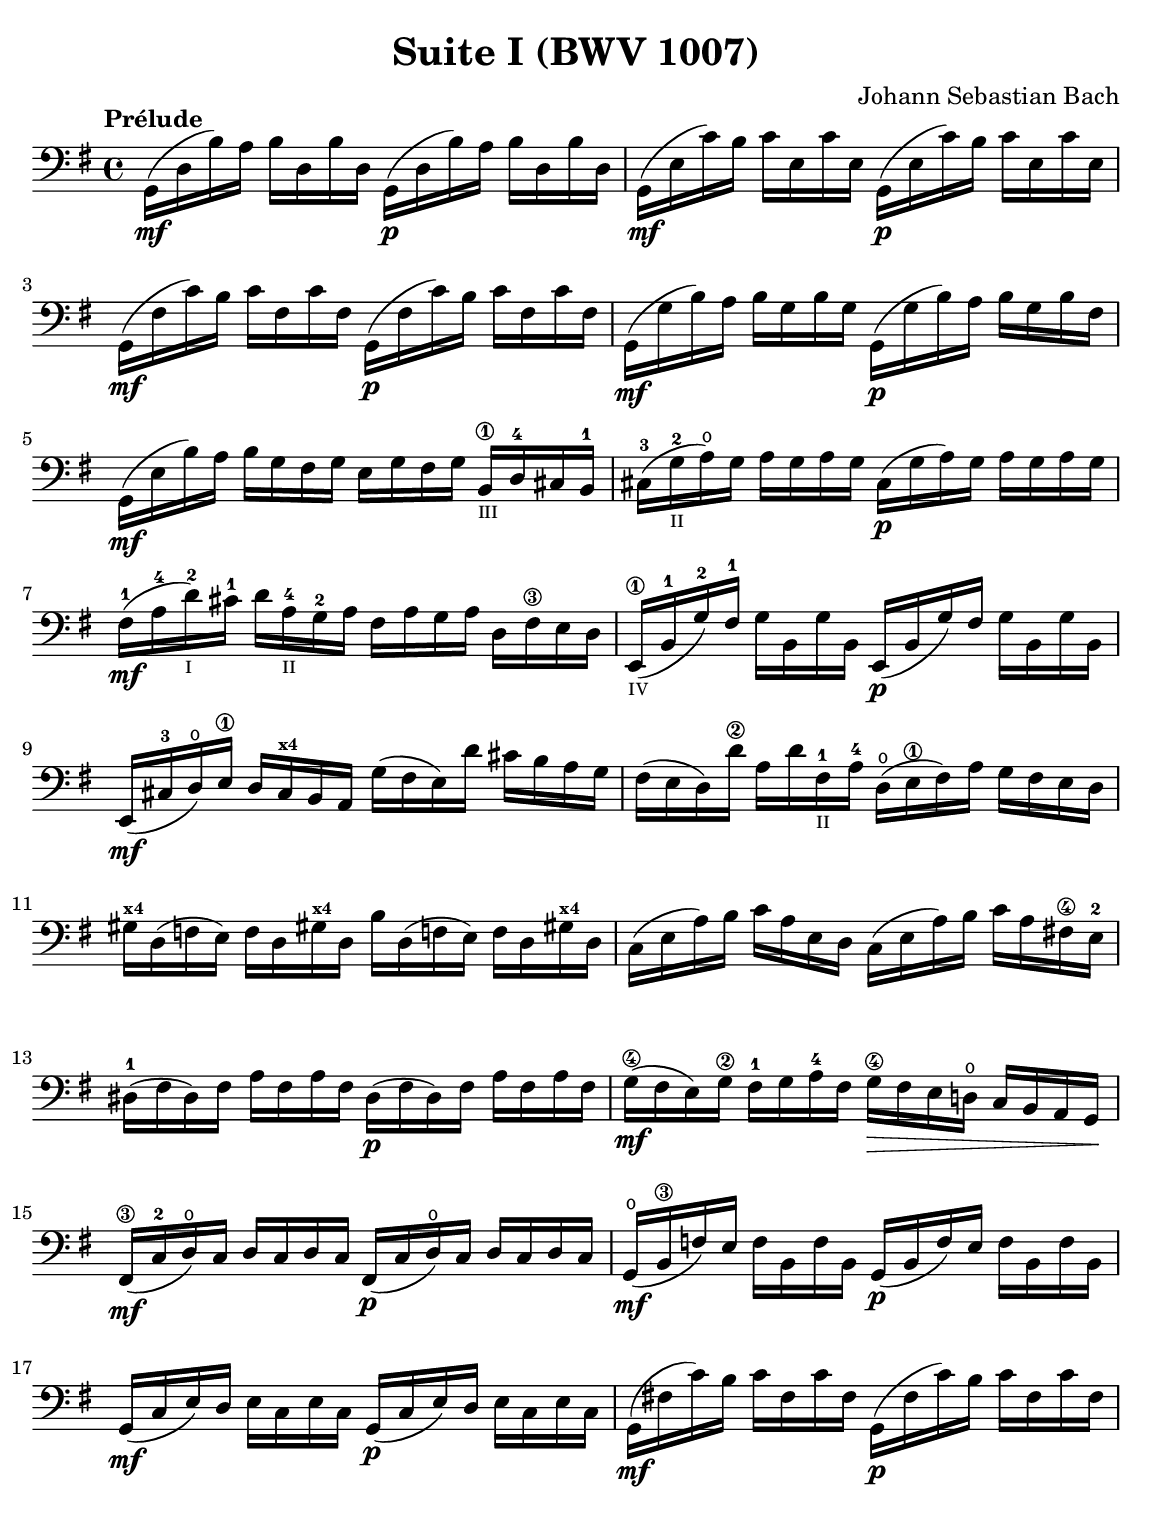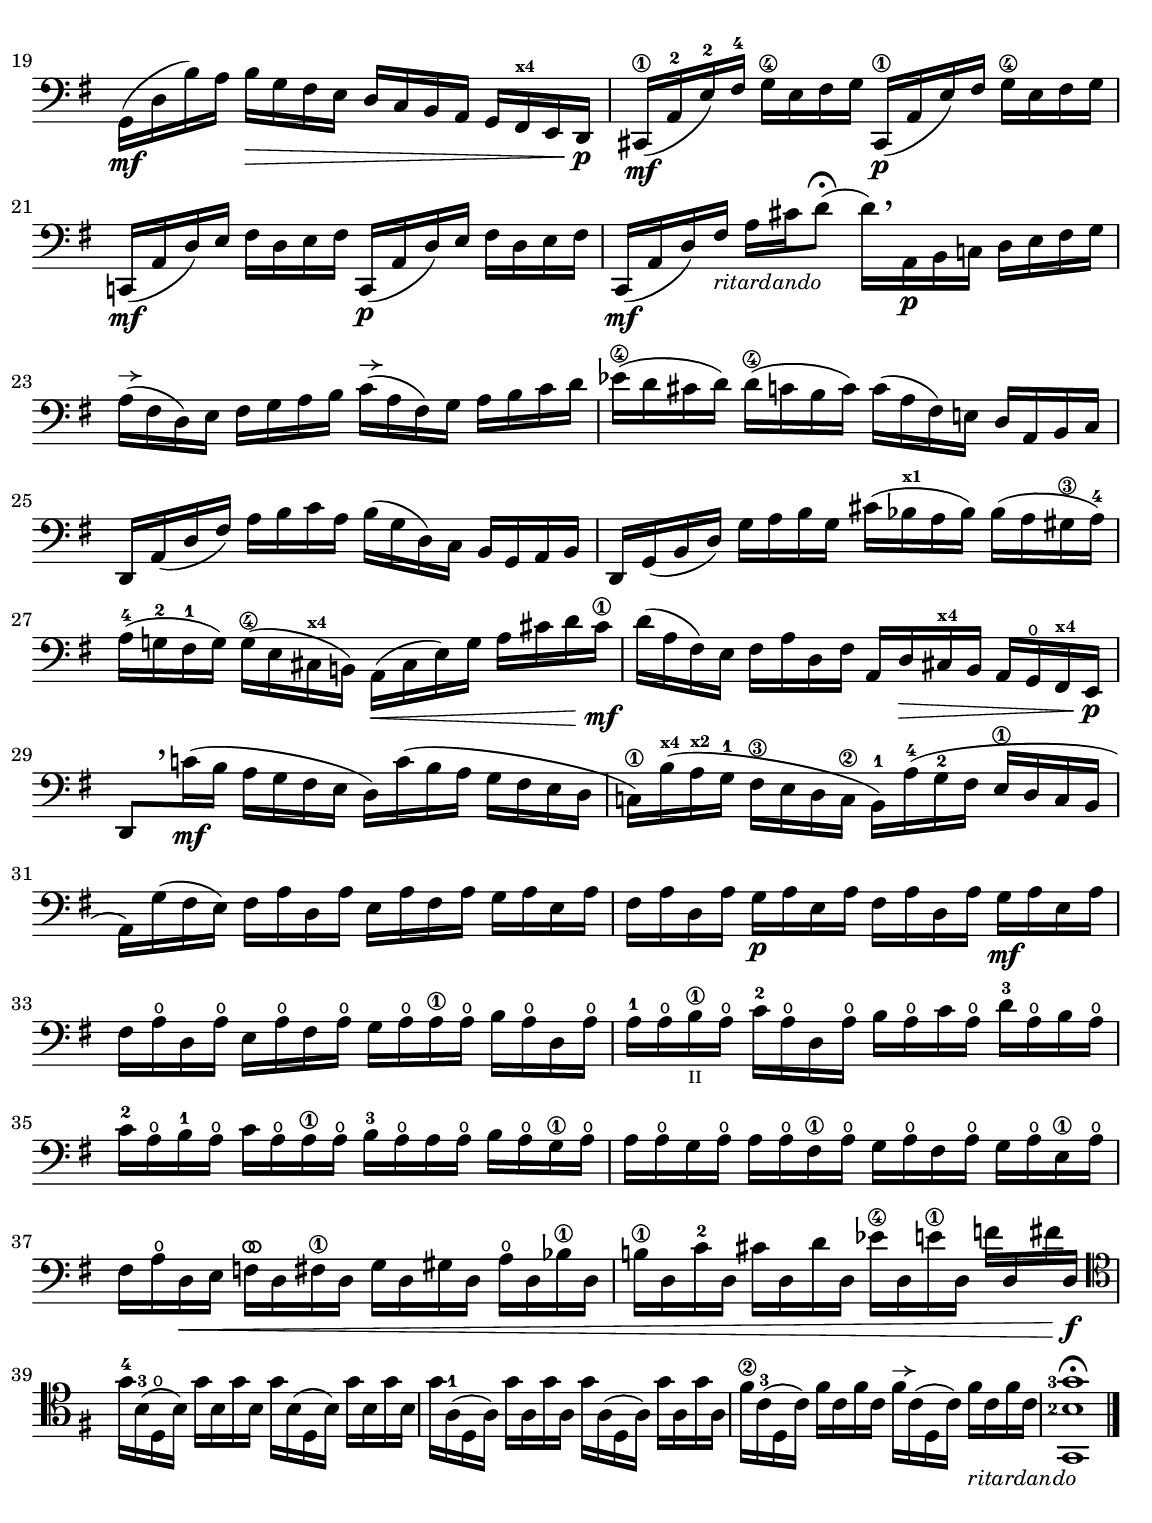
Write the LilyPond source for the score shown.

#(set-global-staff-size 21)

\version "2.18.2"

\header {
  title = "Suite I (BWV 1007)"
  composer = "Johann Sebastian Bach"
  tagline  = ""
}

\language "italiano"

% iPad Pro 12.9

\paper {
  paper-width  = 195\mm
  paper-height = 260\mm
  indent = #0
  page-count = #2
  line-width = #184
  print-page-number = ##f
  ragged-last-bottom = ##t
  ragged-bottom = ##f
%  ragged-last = ##t
}

% \phrasingSlurDashed
% \SlurDashed
% \slurSolid

allongerUne = \markup {
  \center-column {
    \combine
    \draw-line #'(-2 . 0)
    \arrow-head #X #RIGHT ##f
  }
}

ringsps = #"
  0.15 setlinewidth
  0.9 0.6 moveto
  0.4 0.6 0.5 0 361 arc
  stroke
  1.0 0.6 0.5 0 361 arc
  stroke
  "

vibrato = \markup {
  \with-dimensions #'(-0.2 . 1.6) #'(0 . 1.2)
  \postscript #ringsps
}

\score {
  \new Staff {
    \set fingeringOrientations = #'(left)
    \override Beam.auto-knee-gap = #2
    \override Hairpin.to-barline = ##f
    \override BreathingSign.text = \markup {
      \translate #'(-1.75 . 1.6)
      \musicglyph #"scripts.rcomma"
    }

    \tempo "Prélude"
    \time 4/4
    \key sol \major
    \clef "bass"

    | sol,16(\mf re16 si16)   la16 si16  re16  si16  re16
      sol,16(\p re16 si16)   la16 si16  re16  si16  re16
    | sol,16(\mf mi16 do'16)  si16 do'16 mi16  do'16 mi16
      sol,16(\p mi16 do'16)  si16 do'16 mi16  do'16 mi16
    | sol,16(\mf fad16 do'16) si16 do'16 fad16 do'16 fad16
      sol,16(\p fad16 do'16) si16 do'16 fad16 do'16 fad16
    | sol,16(\mf sol16 si16)  la16 si16  sol16 si16  sol16
      sol,16(\p sol16 si16)  la16 si16[ sol16 si16  fad16]
    | sol,16(\mf mi16 si16)   la16 si16  sol16 fad16 sol16
      mi16 sol16 fad16 sol16
      si,16\1_\markup{\teeny III} re16-4 dod16 si,16-1
    | dod16-3( sol16_\markup{\teeny II}-2 la16)\open sol16
      la16 sol16 la16 sol16
      dod16(\p sol16 la16) sol16 la16 sol16 la16 sol16
    | fad16-1(\mf la16-4 re'16-2_\markup{\teeny I}) dod'16-1
      re'16 la16-4_\markup{\teeny II} sol16-2 la16
      fad16 la16 sol16 la16 re16 fad16\3 mi16 re16
    | mi,16\1_\markup{\teeny IV}( si,16-1 sol16-2) fad16-1
      sol16 si,16 sol16 si,16
      mi,16(\p si,16 sol16) fad16 sol16 si,16 sol16 si,16
    | mi,16(\mf dod16-3 re16)\open
      mi16\1 re16 dod16^\markup{\bold\teeny x4} si,16 la,16
      sol16( fad16 mi16) re'16 dod'16 si16 la16 sol16
    | fad16( mi16 re16) re'16\2 la16 re'16 fad16-1_\markup{\teeny II}
      la16-4 re16(\open mi16\1 fad16) la16 sol16 fad16 mi16 re16
    | sold16^\markup{\bold\teeny x4} re16( fa16 mi16)
      fa16 re16 sold!16^\markup{\bold\teeny x4}
      re16 si16 re16( fa!16 mi16) fa16 re16 sold!16^\markup{\bold\teeny x4} re16
    | do16( mi16 la16) si16 do'16 la16 mi16 re16
      do16( mi16 la16) si16 do'16 la16 fad!16\4 mi16-2
    | red16-1( fad16 red16) fad16 la16 fad16 la16 fad16
      red16(\p fad16 red16) fad16 la16 fad16 la16 fad16
    | sol16(\4\mf fad16 mi16) sol16\2 fad16-1 sol16 la16-4 fad16
      sol16\4\> fad16 mi16 re!16\open do16 si,16 la,16 sol,16\!
    | fad,16\3(\mf do16-2 re16\open) do16 re16 do16 re16 do16
      fad,16(\p do16 re16\open) do16 re16 do16 re16 do16
    | sol,16(\mf\open si,16\3 fa16) mi16 fa16 si,16 fa16 si,16
      sol,16_(\p si,16 fa16) mi16 fa16 si,16 fa16 si,16
    | sol,16(\mf do16 mi16) re16 mi16 do16 mi16 do16
      sol,16(\p do16 mi16) re16 mi16 do16 mi16 do16
    | sol,16(\mf fad!16 do'16) si16 do'16 fad16 do'16 fad16
      sol,16(\p fad16 do'16) si16 do'16 fad16 do'16 fad16
    | sol,16(\mf re16 si16) la16 si16\> sol16 fad16 mi16
      re16 do16 si,16 la,16 sol,16
      fad,16^\markup{\bold\teeny x4} mi,16 re,16\!\p
    | dod,16\1(\mf la,16-2 mi16-2) fad16-4 sol16\4 mi16 fad16 sol16
      dod,16\1(\p la,16 mi16) fad16 sol16\4 mi16 fad16 sol16
    | do,!16(\mf la,16 re16) mi16 fad16 re16 mi16 fad16
      do,16(\p la,16 re16) mi16 fad16 re16 mi16 fad16
    | do,16(\mf la,16 re16) fad16_\markup{\small\italic "ritardando"}
      la16 dod'16 re'8\fermata(
      re'16)[ \breathe la,16\p si,16 do!16] re16 mi16 fad16 sol16
    | la16(^\allongerUne fad16 re16) mi16 fad16 sol16 la16 si16
      do'16(^\allongerUne la16 fad16) sol16 la16 si16 do'16 re'16
    | mib'16\4( re'16 dod'16 re'16) re'16\4( do'!16 si16 do'16)
      do'16( la16 fad16) mi!16 re16 la,16 si,16 do16
    | re,16 la,16( re16 fad16) la16 si16 do'16 la16
      si16( sol16 re16) do16 si,16 sol,16 la,16 si,16
    | re,16 sol,16( si,16 re16) sol16 la16
      si16 sol16 dod'16( sib16^\markup{\bold\teeny x1} la16 sib16)
      sib16( la16 sold16\3 la16)-4
    | la16-4( sol!16-2 fad16-1 sol16) sol16\4(
      mi16 dod16^\markup{\bold\teeny x4} si,!16)
      la,16(\< dod16 mi16) sol16 la16 dod'16 re'16 dod'16\1\mf
    | re'16( la16 fad16) mi16 fad16 la16 re16
      fad16 la,16 re16\> dod16^\markup{\bold\teeny x4} si,16
      la,16 sol,16\open fad,16^\markup{\bold\teeny x4} mi,16\!\p
    | re,8[\breathe do'!16(\mf si16] la16 sol16 fad16 mi16
      re16) do'16( si16 la16 sol16 fad16 mi16 re16
    | do!16\1) si16(^\markup{\bold\teeny x4}
      la16^\markup{\bold\teeny x2} sol16-1 fad16\3 mi16 re16 do16\2
      si,16-1) la16-4( sol16-2 fad16 mi16\1 re16 do16 si,16
    | la,16) sol16( fad16 mi16) fad16 la16 re16 la16
      mi16 la16 fad16 la16 sol16 la16 mi16 la16
    | fad16 la16 re16 la16 sol16\p la16 mi16 la16
      fad16 la16 re16 la16 sol16\mf la16 mi16 la16
    | fad16 la16\open re16 la16\open mi16 la16\open fad16 la16\open
 %       <<{\skip 16 la16[ \skip 16 la16]}\\
 %         {sol16[ \skip 16 la16_\1] \skip 16}>>
 %       <<{\skip 16 la16[ \skip 16 la16]}\\
 %         {si16[ \skip 16 re16] \skip 16}>>
      sol16 la16\open la16\1 la16\open si16 la16\open re16 la16\open
%      | <<{\skip 16 la16[ \skip 16 la16] \skip 16 la16[ \skip 16 la16]
%           \skip 16 la16[ \skip 16 la16] \skip 16 la16[ \skip 16 la16]}\\
%          {la16[ \skip 16 si16_\1] \skip 16 do'16[ \skip 16 re16] \skip 16
%           si16[ \skip 16 do'16] \skip 16 re'16[ \skip 16 si16] \skip16}>>
    | la16-1 la16\open si16\1_\markup{\teeny II} la16\open do'16-2 la16\open re16 la16\open
      si16 la16\open do'16 la16\open re'16-3 la16\open si16 la16\open
 %     | <<{\skip 16 la16[ \skip 16 la16] \skip 16 la16[ \skip 16 la16]
 %          \skip 16 la16[ \skip 16 la16] \skip 16 la16[ \skip 16 la16]}\\
 %         {do'16[ \skip 16 si16] \skip 16 do'16[ \skip 16 la16_\1] \skip 16
 %          si16[ \skip 16 la16] \skip 16 si16[ \skip 16 sol16_\1] \skip 16}>>
    | do'16-2 la16\open si16-1 la16\open do'16 la16\open la16\1 la16\open
      si16-3 la16\open la16 la16\open si16 la16\open sol16\1 la16\open
 %     | <<{\skip 16 la16[ \skip 16 la16] \skip 16 la16[ \skip 16 la16]}\\
 %         {la16[ \skip 16 sol16] \skip 16 la16[ \skip 16 fad16_\1] \skip 16}>>
    | la16 la16\open sol16 la16\open la16 la16\open fad16\1 la16\open
      sol16 la16\open fad16 la16\open sol16 la16\open mi16\1 la16\open
    | fad16 la16\open re16\<
      mi16 fa!16^\vibrato re16 fad16\1 re16
      sol16 re16 sold16 re16 la16\open re16 sib16\1 re16
    | si!16\1 re16 do'16-2 re16 dod'16 re16 re'16 re16
      mib'16\4 re16 mi'!16\1 re16 fa'!16 re16 fad'16 re16\f\!
    | \clef "tenor"
      sol'16-4 si16(-3 re16\open si16) sol'16 si16 sol'16 si16
      sol'16 si16( re16 si16) sol'16 si16 sol'16 si16
    | sol'16 la16(-1 re16 la16) sol'16 la16 sol'16 la16
      sol'16 la16( re16 la16) sol'16 la16 sol'16 la16
    | fad'16\2 do'16(-3 re16 do'16) fad'16 do'16 fad'16 do'16
      fad'16^\allongerUne do'16( re16 do'16)
      fad'16_\markup{\small\italic "ritardando"} do'16 fad'16 do'16
    | << sol,1 <si-2>1 <sol'-3>1\fermata>>

    \bar "|."
  }
}
